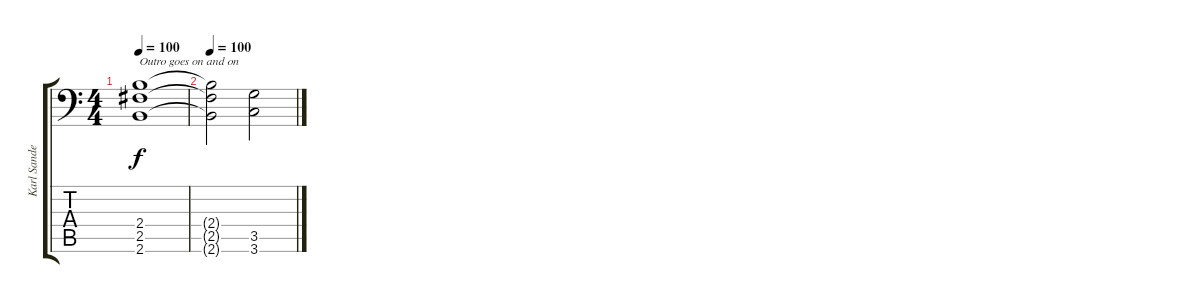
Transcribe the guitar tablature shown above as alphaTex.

\track ("Karl Sanders" "Karl Sande") {instrument distortionguitar}
\staff {score tabs}
\tuning (B3 Gb3 D3 A2 E2 A1) {hide}
\ts (4 4)
\tempo 100
\clef f4
\ks c
(2.4 2.5 2.6).1{txt "Outro goes on and on" dy f} |
\tempo 100
(2.4{t} 2.5{t} 2.6{t}).2 (3.5 3.6).2
